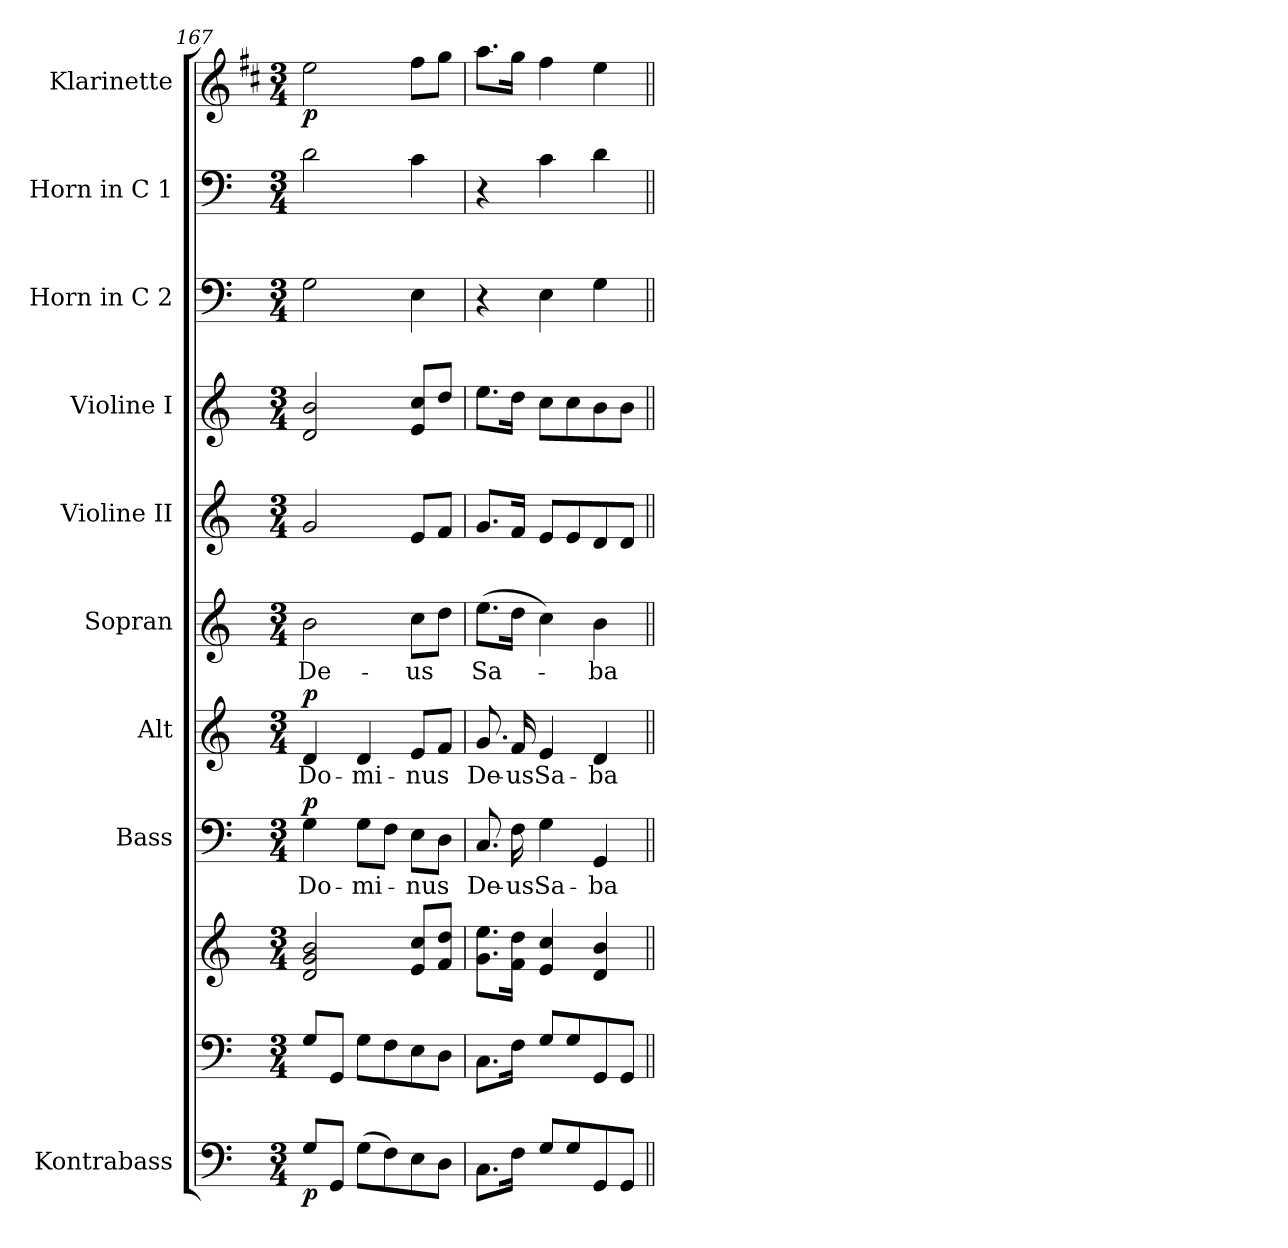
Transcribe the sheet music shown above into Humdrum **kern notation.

**kern	**dynam	**kern	**kern	**kern	**text	**dynam	**kern	**text	**dynam	**kern	**text	**kern	**kern	**kern	**kern	**kern	**dynam
*part10	*part10	*part9	*part9	*part8	*part8	*part8	*part7	*part7	*part7	*part6	*part6	*part5	*part4	*part3	*part2	*part1	*part1
*staff11	*staff11	*staff10	*staff9	*staff8	*staff8	*staff8	*staff7	*staff7	*staff7	*staff6	*staff6	*staff5	*staff4	*staff3	*staff2	*staff1	*staff1
*I"Kontrabass	*	*	*	*I"Bass	*	*	*I"Alt	*	*	*I"Sopran	*	*I"Violine II	*I"Violine I	*I"Horn in C 2	*I"Horn in C 1	*I"Klarinette	*
*I'Kb.	*	*	*	*I'B.	*	*	*I'A.	*	*	*I'S.	*	*I'Vl. II	*I'Vl. I	*I'Horn 2	*I'Horn 1	*I'Kl.	*
*clefF4	*	*clefF4	*clefG2	*clefF4	*	*	*clefG2	*	*	*clefG2	*	*clefG2	*clefG2	*clefF4	*clefF4	*clefG2	*
*ITrd7c12	*	*	*	*	*	*	*	*	*	*	*	*	*	*	*	*ITrd1c2	*
*k[]	*	*k[]	*k[]	*k[]	*	*	*k[]	*	*	*k[]	*	*k[]	*k[]	*k[]	*k[]	*k[]	*
*C:	*	*C:	*C:	*C:	*	*	*C:	*	*	*C:	*	*C:	*C:	*C:	*C:	*C:	*
*M3/4	*	*M3/4	*M3/4	*M3/4	*	*	*M3/4	*	*	*M3/4	*	*M3/4	*M3/4	*M3/4	*M3/4	*M3/4	*
=167	=167	=167	=167	=167	=167	=167	=167	=167	=167	=167	=167	=167	=167	=167	=167	=167	=167
!	!LO:DY:b	!	!	!	!LO:LY:b	!LO:DY:a	!	!LO:LY:b	!LO:DY:a	!	!LO:LY:b	!	!	!	!	!	!LO:DY:b
8GG/L	p	8G/L	2d/ 2g/ 2b/	4G\	Do-	p	4d/	Do-	p	2b\	De-	2g/	2d/ 2b/	2G\	2d\	2dd\	p
8GGG/J	.	8GG/J	.	.	.	.	.	.	.	.	.	.	.	.	.	.	.
!	!	!	!	!	!LO:LY:b	!	!	!LO:LY:b	!	!	!	!	!	!	!	!	!
(>8GG\L	.	8G\L	.	8G\L	-mi-	.	4d/	-mi-	.	.	.	.	.	.	.	.	.
8FF\)	.	8F\	.	8F\J	.	.	.	.	.	.	.	.	.	.	.	.	.
!	!	!	!	!	!LO:LY:b	!	!	!LO:LY:b	!	!	!LO:LY:b	!	!	!	!	!	!
8EE\	.	8E\	8e/ 8cc/L	8E\L	-nus	.	8e/L	-nus	.	8cc\L	-us	8e/L	8e/ 8cc/L	4E\	4c\	8ee\L	.
8DD\J	.	8D\J	8f/ 8dd/J	8D\J	.	.	8f/J	.	.	8dd\J	.	8f/J	8dd/J	.	.	8ff\J	.
=168	=168	=168	=168	=168	=168	=168	=168	=168	=168	=168	=168	=168	=168	=168	=168	=168	=168
!	!	!	!	!	!LO:LY:b	!	!	!LO:LY:b	!	!	!LO:LY:b	!	!	!	!	!	!
8.CC\L	.	8.C\L	8.g\ 8.ee\L	8.C/	De-	.	8.g/	De-	.	(>8.ee\L	Sa-	8.g/L	8.ee\L	4r	4r	8.gg\L	.
!	!	!	!	!	!LO:LY:b	!	!	!LO:LY:b	!	!	!	!	!	!	!	!	!
16FF\Jk	.	16F\Jk	16f\ 16dd\Jk	16F\	-us	.	16f/	-us	.	16dd\Jk	.	16f/Jk	16dd\Jk	.	.	16ff\Jk	.
!	!	!	!	!	!LO:LY:b	!	!	!LO:LY:b	!	!	!	!	!	!	!	!	!
8GG/L	.	8G/L	4e/ 4cc/	4G\	Sa-	.	4e/	Sa-	.	4cc\)	.	8e/L	8cc\L	4E\	4c\	4ee\	.
8GG/	.	8G/	.	.	.	.	.	.	.	.	.	8e/	8cc\	.	.	.	.
!	!	!	!	!	!LO:LY:b	!	!	!LO:LY:b	!	!	!LO:LY:b	!	!	!	!	!	!
8GGG/	.	8GG/	4d/ 4b/	4GG/	-ba-	.	4d/	-ba-	.	4b\	-ba-	8d/	8b\	4G\	4d\	4dd\	.
8GGG/J	.	8GG/J	.	.	.	.	.	.	.	.	.	8d/J	8b\J	.	.	.	.
=||	=||	=||	=||	=||	=||	=||	=||	=||	=||	=||	=||	=||	=||	=||	=||	=||	=||
*-	*-	*-	*-	*-	*-	*-	*-	*-	*-	*-	*-	*-	*-	*-	*-	*-	*-
